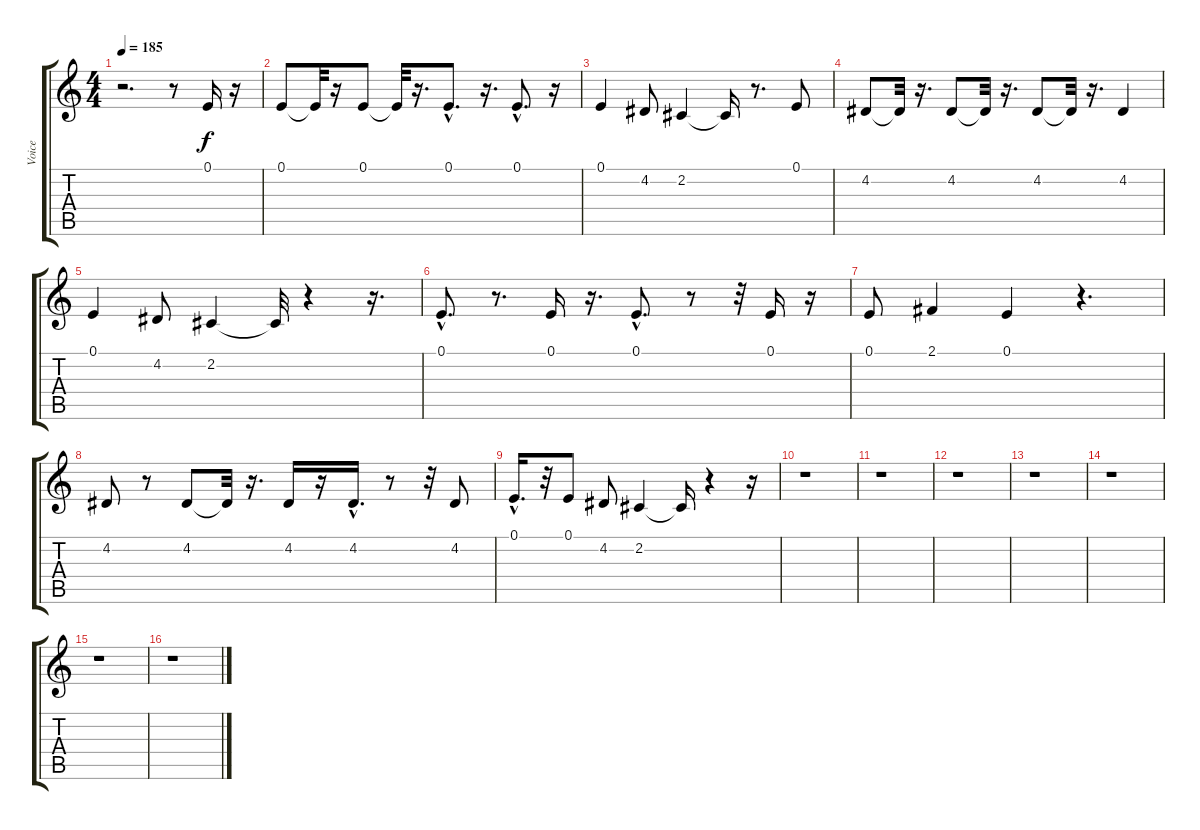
\track ("Voice" "Voice") {instrument englishhorn}
\staff {score tabs}
\tuning (E4 B3 G3 D3 A2 E2) {hide}
\ts (4 4)
\tempo 185
\clef g2
\ks c
r.2{d dy f} r.8 0.1.16 r.16 |
0.1.8 0.1{t}.32 r.16 0.1.8 0.1{t}.32 r.16{d} 0.1{hac}.8{d} r.16{d} 0.1{hac}.8{d} r.16 |
0.1.4 4.2.8 2.2.4 2.2{t}.16 r.8{d} 0.1.8 |
4.2.8 4.2{t}.32 r.16{d} 4.2.8 4.2{t}.32 r.16{d} 4.2.8 4.2{t}.32 r.16{d} 4.2.4 |
0.1.4 4.2.8 2.2.4 2.2{t}.32 r.4 r.16{d} |
0.1{hac}.8{d} r.8{d} 0.1.16 r.16{d} 0.1{hac}.8{d} r.8 r.32 0.1.16 r.16 |
0.1.8 2.1.4 0.1.4 r.4{d} |
4.2.8 r.8 4.2.8 4.2{t}.32 r.16{d} 4.2.16 r.16 4.2{hac}.16{d} r.8 r.32 4.2.8 |
0.1{hac}.16{d} r.32 0.1.8 4.2.8 2.2.4 2.2{t}.16 r.4 r.16 |
r.1 |
r.1 |
r.1 |
r.1 |
r.1 |
r.1 |
r.1
